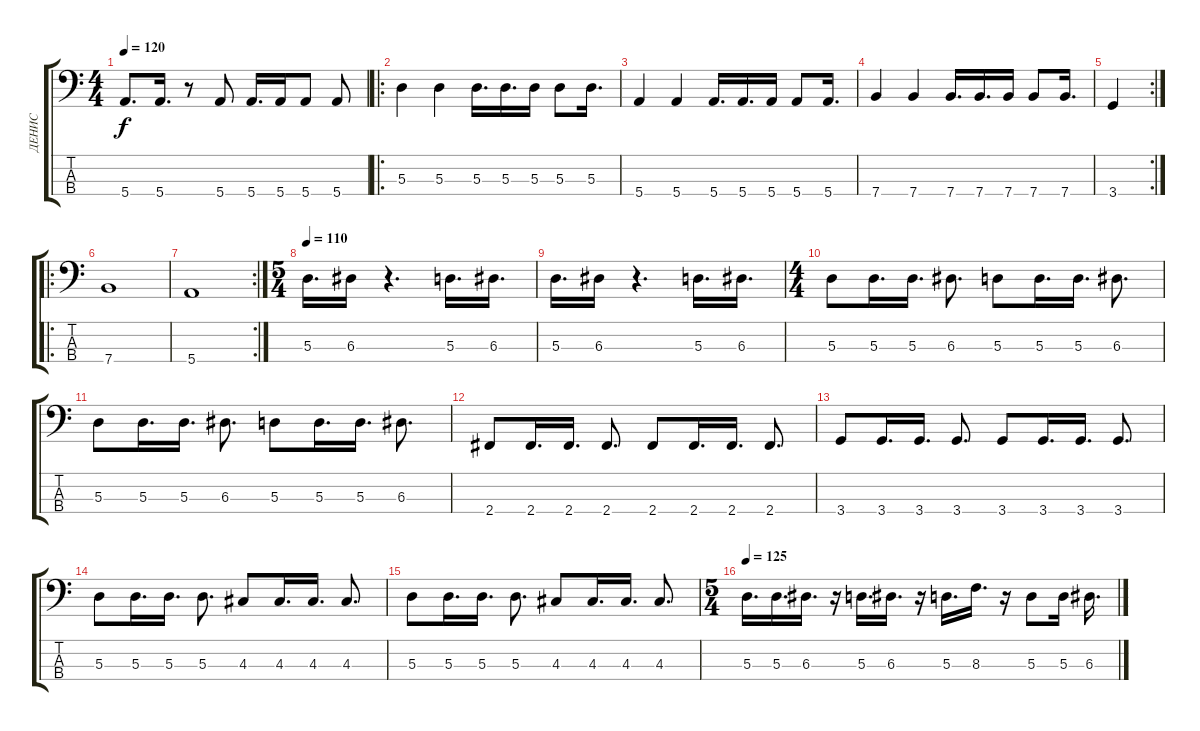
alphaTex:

\track ("ДЕНИС" "ДЕНИС") {instrument electricbassfinger}
\staff {score tabs}
\tuning (G2 D2 A1 E1) {hide}
\ts (4 4)
\tempo 120
\clef f4
\ks c
5.4.8{d dy f} 5.4.16{d} r.8 5.4.8 5.4.16{d} 5.4.16 5.4.8 5.4.8 |
\ro
5.3.4 5.3.4 5.3.16{d} 5.3.16{d} 5.3.16 5.3.8 5.3.16{d} |
5.4.4 5.4.4 5.4.16{d} 5.4.16{d} 5.4.16 5.4.8 5.4.16{d} |
7.4.4 7.4.4 7.4.16{d} 7.4.16{d} 7.4.16 7.4.8 7.4.16{d} |
\rc 2
3.4.4 |
\ro
7.4.1 |
\rc 2
5.4.1 |
\ts (5 4)
\tempo 110
5.3.16{d} 6.3.16 r.4{d} 5.3.16{d} 6.3.16{d} |
5.3.16{d} 6.3.16 r.4{d} 5.3.16{d} 6.3.16{d} |
\ts (4 4)
5.3.8 5.3.16{d} 5.3.16{d} 6.3.8{d} 5.3.8 5.3.16{d} 5.3.16{d} 6.3.8{d} |
5.3.8 5.3.16{d} 5.3.16{d} 6.3.8{d} 5.3.8 5.3.16{d} 5.3.16{d} 6.3.8{d} |
2.4.8 2.4.16{d} 2.4.16{d} 2.4.8{d} 2.4.8 2.4.16{d} 2.4.16{d} 2.4.8{d} |
3.4.8 3.4.16{d} 3.4.16{d} 3.4.8{d} 3.4.8 3.4.16{d} 3.4.16{d} 3.4.8{d} |
5.3.8 5.3.16{d} 5.3.16{d} 5.3.8{d} 4.3.8 4.3.16{d} 4.3.16{d} 4.3.8{d} |
5.3.8 5.3.16{d} 5.3.16{d} 5.3.8{d} 4.3.8 4.3.16{d} 4.3.16{d} 4.3.8{d} |
\ts (5 4)
\tempo 125
5.3.16{d} 5.3.16{d} 6.3.16{d} r.16 5.3.16{d} 6.3.16{d} r.16 5.3.16{d} 8.3.16{d} r.16 5.3.8 5.3.16 6.3.16{d}
